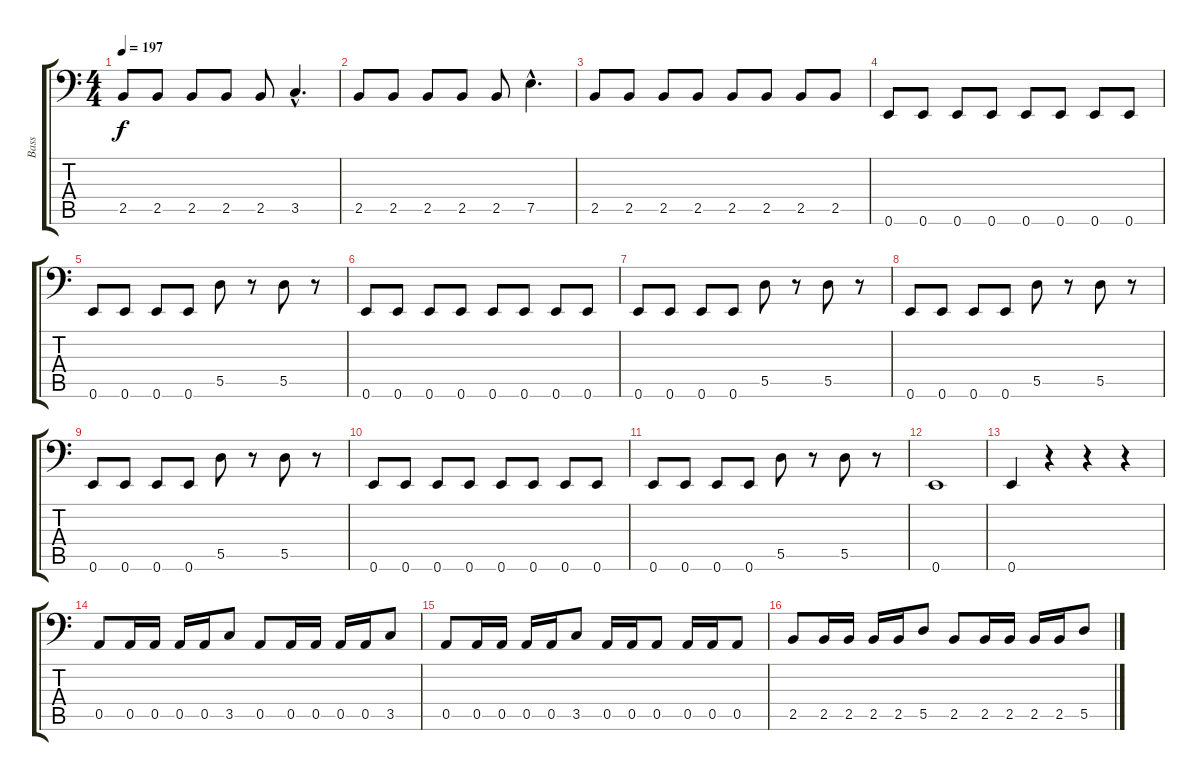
\track ("Bass" "Bass") {instrument electricbasspick}
\staff {score tabs}
\tuning (E3 B2 G2 D2 A1 E1) {hide}
\ts (4 4)
\tempo 197
\clef f4
\ks c
2.5.8{dy f} 2.5.8 2.5.8 2.5.8 2.5.8 3.5{hac}.4{d} |
2.5.8 2.5.8 2.5.8 2.5.8 2.5.8 7.5{hac}.4{d} |
2.5.8 2.5.8 2.5.8 2.5.8 2.5.8 2.5.8 2.5.8 2.5.8 |
0.6.8 0.6.8 0.6.8 0.6.8 0.6.8 0.6.8 0.6.8 0.6.8 |
0.6.8 0.6.8 0.6.8 0.6.8 5.5.8 r.8 5.5.8 r.8 |
0.6.8 0.6.8 0.6.8 0.6.8 0.6.8 0.6.8 0.6.8 0.6.8 |
0.6.8 0.6.8 0.6.8 0.6.8 5.5.8 r.8 5.5.8 r.8 |
0.6.8 0.6.8 0.6.8 0.6.8 5.5.8 r.8 5.5.8 r.8 |
0.6.8 0.6.8 0.6.8 0.6.8 5.5.8 r.8 5.5.8 r.8 |
0.6.8 0.6.8 0.6.8 0.6.8 0.6.8 0.6.8 0.6.8 0.6.8 |
0.6.8 0.6.8 0.6.8 0.6.8 5.5.8 r.8 5.5.8 r.8 |
0.6.1 |
0.6.4 r.4 r.4 r.4 |
0.5.8 0.5.16 0.5.16 0.5.16 0.5.16 3.5.8 0.5.8 0.5.16 0.5.16 0.5.16 0.5.16 3.5.8 |
0.5.8 0.5.16 0.5.16 0.5.16 0.5.16 3.5.8 0.5.16 0.5.16 0.5.8 0.5.16 0.5.16 0.5.8 |
2.5.8 2.5.16 2.5.16 2.5.16 2.5.16 5.5.8 2.5.8 2.5.16 2.5.16 2.5.16 2.5.16 5.5.8
